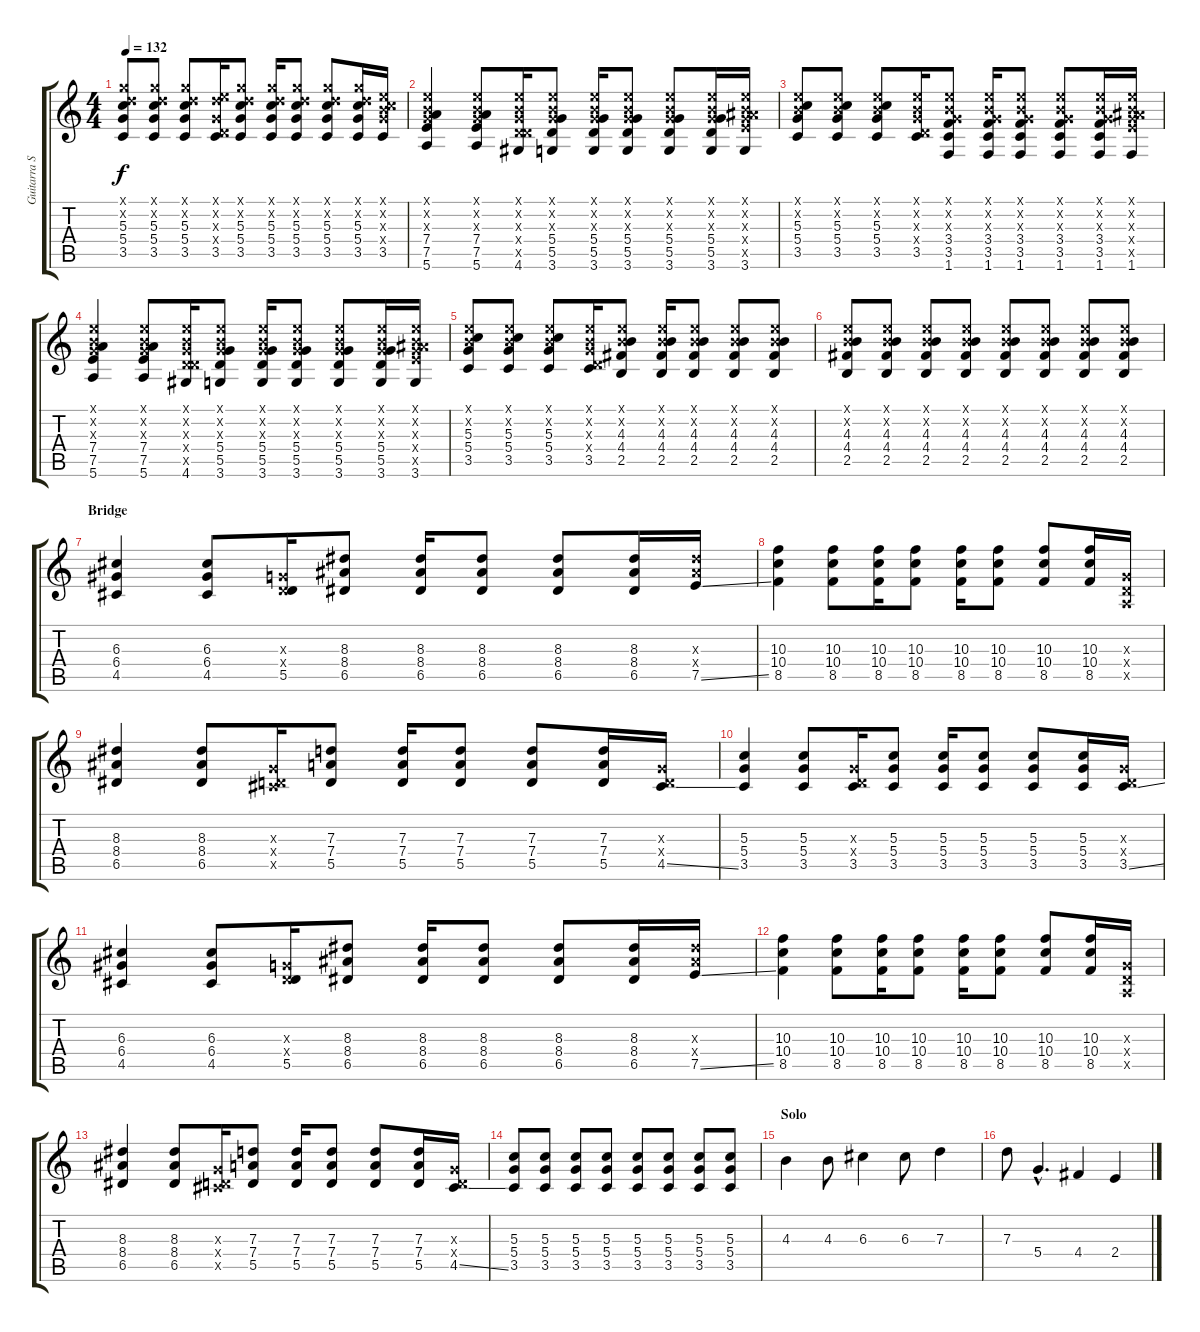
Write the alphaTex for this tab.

\track ("Guitarra Solo" "Guitarra S") {instrument overdrivenguitar}
\staff {score tabs}
\tuning (E4 B3 G3 D3 A2 E2) {hide}
\ts (4 4)
\tempo 132
\clef g2
\ks c
(3.1{x} 3.2{x} 5.3 5.4 3.5).8{dy f} (3.1{x} 3.2{x} 5.3 5.4 3.5).8 (3.1{x} 3.2{x} 5.3 5.4 3.5).8 (0.1{x} 3.2{x} 0.3{x} 0.4{x} 3.5).16 (3.1{x} 3.2{x} 5.3 5.4 3.5).8 (3.1{x} 3.2{x} 5.3 5.4 3.5).16 (3.1{x} 3.2{x} 5.3 5.4 3.5).8 (3.1{x} 3.2{x} 5.3 5.4 3.5).8 (3.1{x} 3.2{x} 5.3 5.4 3.5).16 (0.1{x} 0.2{x} 5.3{x} 5.4{x} 3.5).16 |
(0.1{x} 0.2{x} 0.3{x} 7.4 7.5 5.6).4 (0.1{x} 0.2{x} 0.3{x} 7.4 7.5 5.6).8 (0.1{x} 0.2{x} 0.3{x} 0.4{x} 5.5{x} 4.6).16 (0.1{x} 0.2{x} 0.3{x} 5.4 5.5 3.6).8 (0.1{x} 0.2{x} 0.3{x} 5.4 5.5 3.6).16 (0.1{x} 0.2{x} 0.3{x} 5.4 5.5 3.6).8 (0.1{x} 0.2{x} 0.3{x} 5.4 5.5 3.6).8 (0.1{x} 0.2{x} 0.3{x} 5.4 5.5 3.6).16 (0.1{x} 0.2{x} 0.3{x} 8.4{x} 7.5{x} 3.6).16 |
(0.1{x} 0.2{x} 5.3 5.4 3.5).8 (0.1{x} 0.2{x} 5.3 5.4 3.5).8 (0.1{x} 0.2{x} 5.3 5.4 3.5).8 (0.1{x} 0.2{x} 0.3{x} 0.4{x} 3.5).16 (0.1{x} 0.2{x} 0.3{x} 3.4 3.5 1.6).8 (0.1{x} 0.2{x} 0.3{x} 3.4 3.5 1.6).16 (0.1{x} 0.2{x} 0.3{x} 3.4 3.5 1.6).8 (0.1{x} 0.2{x} 0.3{x} 3.4 3.5 1.6).8 (0.1{x} 0.2{x} 0.3{x} 3.4 3.5 1.6).16 (0.1{x} 0.2{x} 0.3{x} 8.4{x} 7.5{x} 1.6).16 |
(0.1{x} 0.2{x} 0.3{x} 7.4 7.5 5.6).4 (0.1{x} 0.2{x} 0.3{x} 7.4 7.5 5.6).8 (0.1{x} 0.2{x} 0.3{x} 0.4{x} 5.5{x} 4.6).16 (0.1{x} 0.2{x} 0.3{x} 5.4 5.5 3.6).8 (0.1{x} 0.2{x} 0.3{x} 5.4 5.5 3.6).16 (0.1{x} 0.2{x} 0.3{x} 5.4 5.5 3.6).8 (0.1{x} 0.2{x} 0.3{x} 5.4 5.5 3.6).8 (0.1{x} 0.2{x} 0.3{x} 5.4 5.5 3.6).16 (0.1{x} 0.2{x} 0.3{x} 8.4{x} 7.5{x} 3.6).16 |
(0.1{x} 0.2{x} 5.3 5.4 3.5).8 (0.1{x} 0.2{x} 5.3 5.4 3.5).8 (0.1{x} 0.2{x} 5.3 5.4 3.5).8 (0.1{x} 0.2{x} 0.3{x} 0.4{x} 3.5).16 (0.1{x} 0.2{x} 4.3 4.4 2.5).8 (0.1{x} 0.2{x} 4.3 4.4 2.5).16 (0.1{x} 0.2{x} 4.3 4.4 2.5).8 (0.1{x} 0.2{x} 4.3 4.4 2.5).8 (0.1{x} 0.2{x} 4.3 4.4 2.5).8 |
(0.1{x} 0.2{x} 4.3 4.4 2.5).8 (0.1{x} 0.2{x} 4.3 4.4 2.5).8 (0.1{x} 0.2{x} 4.3 4.4 2.5).8 (0.1{x} 0.2{x} 4.3 4.4 2.5).8 (0.1{x} 0.2{x} 4.3 4.4 2.5).8 (0.1{x} 0.2{x} 4.3 4.4 2.5).8 (0.1{x} 0.2{x} 4.3 4.4 2.5).8 (0.1{x} 0.2{x} 4.3 4.4 2.5).8 |
\section ("" "Bridge")
(6.3 6.4 4.5).4 (6.3 6.4 4.5).8 (0.3{x} 0.4{x} 5.5).16 (8.3 8.4 6.5).8 (8.3 8.4 6.5).16 (8.3 8.4 6.5).8 (8.3 8.4 6.5).8 (8.3 8.4 6.5).16 (8.3{x} 8.4{x} 7.5{ss}).16 |
(10.3 10.4 8.5).4 (10.3 10.4 8.5).8 (10.3 10.4 8.5).16 (10.3 10.4 8.5).8 (10.3 10.4 8.5).16 (10.3 10.4 8.5).8 (10.3 10.4 8.5).8 (10.3 10.4 8.5).16 (0.3{x} 0.4{x} 0.5{x}).16 |
(8.3 8.4 6.5).4 (8.3 8.4 6.5).8 (0.3{x} 0.4{x} 4.5{x}).16 (7.3 7.4 5.5).8 (7.3 7.4 5.5).16 (7.3 7.4 5.5).8 (7.3 7.4 5.5).8 (7.3 7.4 5.5).16 (0.3{x} 0.4{x} 4.5{ss}).16 |
(5.3 5.4 3.5).4 (5.3 5.4 3.5).8 (0.3{x} 0.4{x} 3.5).16 (5.3 5.4 3.5).8 (5.3 5.4 3.5).16 (5.3 5.4 3.5).8 (5.3 5.4 3.5).8 (5.3 5.4 3.5).16 (0.3{x} 0.4{x} 3.5{ss}).16 |
(6.3 6.4 4.5).4 (6.3 6.4 4.5).8 (0.3{x} 0.4{x} 5.5).16 (8.3 8.4 6.5).8 (8.3 8.4 6.5).16 (8.3 8.4 6.5).8 (8.3 8.4 6.5).8 (8.3 8.4 6.5).16 (8.3{x} 8.4{x} 7.5{ss}).16 |
(10.3 10.4 8.5).4 (10.3 10.4 8.5).8 (10.3 10.4 8.5).16 (10.3 10.4 8.5).8 (10.3 10.4 8.5).16 (10.3 10.4 8.5).8 (10.3 10.4 8.5).8 (10.3 10.4 8.5).16 (0.3{x} 0.4{x} 0.5{x}).16 |
(8.3 8.4 6.5).4 (8.3 8.4 6.5).8 (0.3{x} 0.4{x} 4.5{x}).16 (7.3 7.4 5.5).8 (7.3 7.4 5.5).16 (7.3 7.4 5.5).8 (7.3 7.4 5.5).8 (7.3 7.4 5.5).16 (0.3{x} 0.4{x} 4.5{ss}).16 |
(5.3 5.4 3.5).8 (5.3 5.4 3.5).8 (5.3 5.4 3.5).8 (5.3 5.4 3.5).8 (5.3 5.4 3.5).8 (5.3 5.4 3.5).8 (5.3 5.4 3.5).8 (5.3 5.4 3.5).8 |
\section ("" "Solo")
4.3.4{volume 16 instrument distortionguitar} 4.3.8 6.3.4 6.3.8 7.3.4 |
7.3.8 5.4{hac}.4{d} 4.4.4 2.4.4
